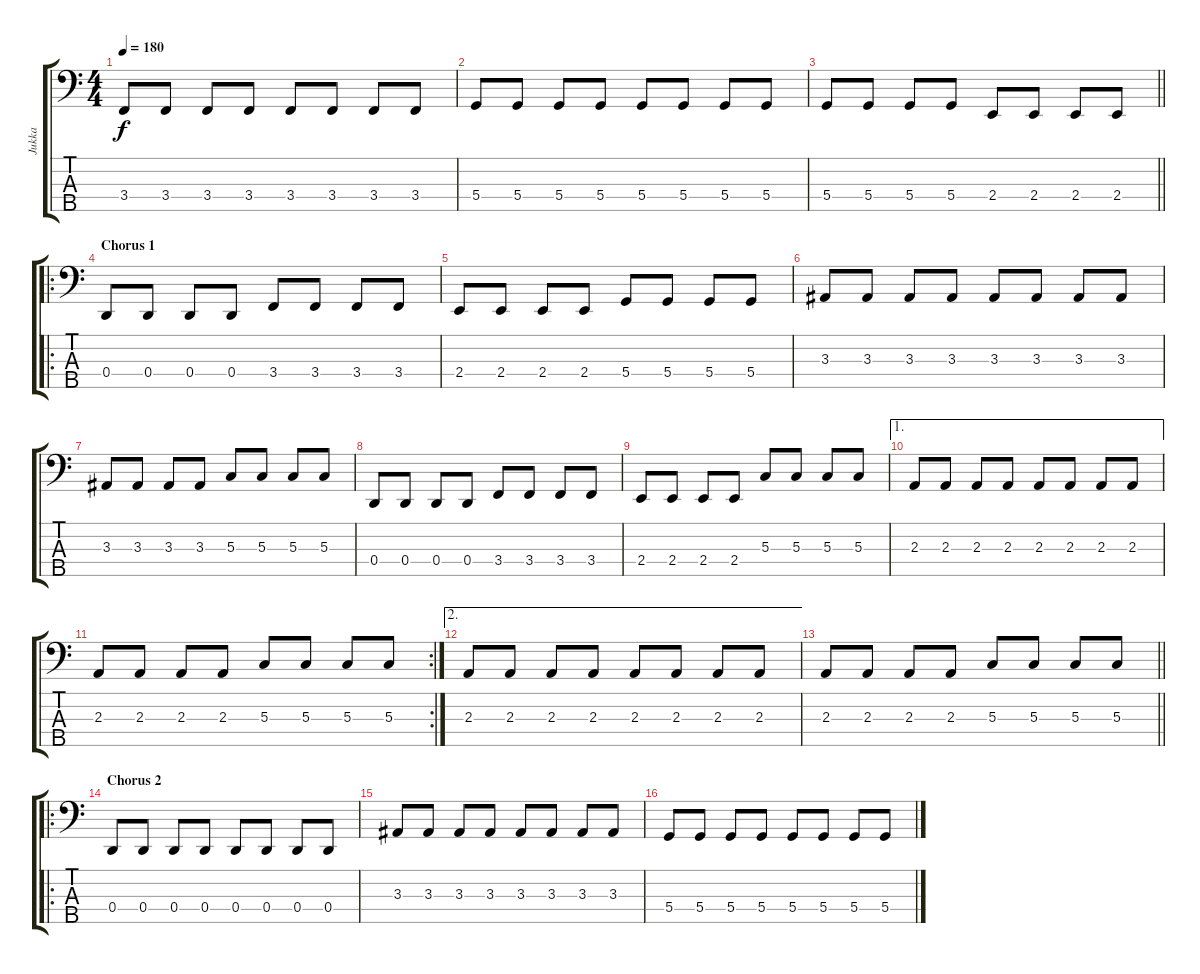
\track ("Jukka" "Jukka") {instrument electricbasspick}
\staff {score tabs}
\tuning (F2 C2 G1 D1 A0) {hide}
\ts (4 4)
\tempo 180
\clef f4
\ks c
3.4.8{dy f} 3.4.8 3.4.8 3.4.8 3.4.8 3.4.8 3.4.8 3.4.8 |
5.4.8 5.4.8 5.4.8 5.4.8 5.4.8 5.4.8 5.4.8 5.4.8 |
\barLineRight lightlight
5.4.8 5.4.8 5.4.8 5.4.8 2.4.8 2.4.8 2.4.8 2.4.8 |
\ro
\section ("" "Chorus 1")
0.4.8 0.4.8 0.4.8 0.4.8 3.4.8 3.4.8 3.4.8 3.4.8 |
2.4.8 2.4.8 2.4.8 2.4.8 5.4.8 5.4.8 5.4.8 5.4.8 |
3.3.8 3.3.8 3.3.8 3.3.8 3.3.8 3.3.8 3.3.8 3.3.8 |
3.3.8 3.3.8 3.3.8 3.3.8 5.3.8 5.3.8 5.3.8 5.3.8 |
0.4.8 0.4.8 0.4.8 0.4.8 3.4.8 3.4.8 3.4.8 3.4.8 |
2.4.8 2.4.8 2.4.8 2.4.8 5.3.8 5.3.8 5.3.8 5.3.8 |
\ae 1
2.3.8 2.3.8 2.3.8 2.3.8 2.3.8 2.3.8 2.3.8 2.3.8 |
\rc 2
2.3.8 2.3.8 2.3.8 2.3.8 5.3.8 5.3.8 5.3.8 5.3.8 |
\ae 2
2.3.8 2.3.8 2.3.8 2.3.8 2.3.8 2.3.8 2.3.8 2.3.8 |
\barLineRight lightlight
2.3.8 2.3.8 2.3.8 2.3.8 5.3.8 5.3.8 5.3.8 5.3.8 |
\ro
\section ("" "Chorus 2")
0.4.8 0.4.8 0.4.8 0.4.8 0.4.8 0.4.8 0.4.8 0.4.8 |
3.3.8 3.3.8 3.3.8 3.3.8 3.3.8 3.3.8 3.3.8 3.3.8 |
5.4.8 5.4.8 5.4.8 5.4.8 5.4.8 5.4.8 5.4.8 5.4.8
